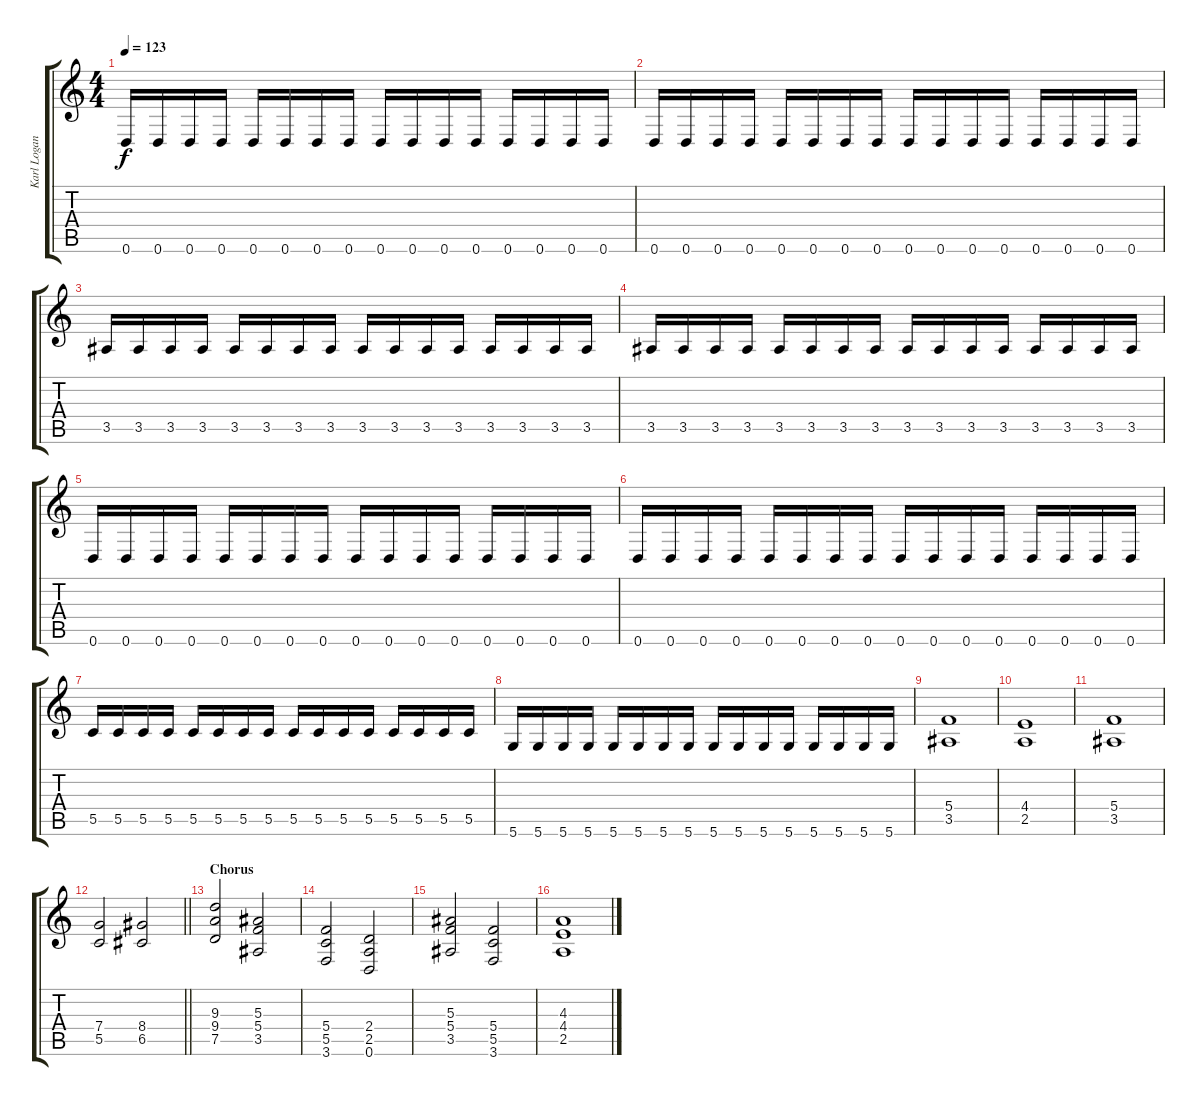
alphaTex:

\track ("Karl Logan" "Karl Logan") {instrument distortionguitar}
\staff {score tabs}
\tuning (D4 A3 F3 C3 G2 D2) {hide}
\ts (4 4)
\tempo 123
\clef g2
\ks c
0.6.16{dy f} 0.6.16 0.6.16 0.6.16 0.6.16 0.6.16 0.6.16 0.6.16 0.6.16 0.6.16 0.6.16 0.6.16 0.6.16 0.6.16 0.6.16 0.6.16 |
0.6.16 0.6.16 0.6.16 0.6.16 0.6.16 0.6.16 0.6.16 0.6.16 0.6.16 0.6.16 0.6.16 0.6.16 0.6.16 0.6.16 0.6.16 0.6.16 |
3.5.16 3.5.16 3.5.16 3.5.16 3.5.16 3.5.16 3.5.16 3.5.16 3.5.16 3.5.16 3.5.16 3.5.16 3.5.16 3.5.16 3.5.16 3.5.16 |
3.5.16 3.5.16 3.5.16 3.5.16 3.5.16 3.5.16 3.5.16 3.5.16 3.5.16 3.5.16 3.5.16 3.5.16 3.5.16 3.5.16 3.5.16 3.5.16 |
0.6.16 0.6.16 0.6.16 0.6.16 0.6.16 0.6.16 0.6.16 0.6.16 0.6.16 0.6.16 0.6.16 0.6.16 0.6.16 0.6.16 0.6.16 0.6.16 |
0.6.16 0.6.16 0.6.16 0.6.16 0.6.16 0.6.16 0.6.16 0.6.16 0.6.16 0.6.16 0.6.16 0.6.16 0.6.16 0.6.16 0.6.16 0.6.16 |
5.5.16 5.5.16 5.5.16 5.5.16 5.5.16 5.5.16 5.5.16 5.5.16 5.5.16 5.5.16 5.5.16 5.5.16 5.5.16 5.5.16 5.5.16 5.5.16 |
5.6.16 5.6.16 5.6.16 5.6.16 5.6.16 5.6.16 5.6.16 5.6.16 5.6.16 5.6.16 5.6.16 5.6.16 5.6.16 5.6.16 5.6.16 5.6.16 |
(5.4 3.5).1 |
(4.4 2.5).1 |
(5.4 3.5).1 |
\barLineRight lightlight
(7.4 5.5).2 (8.4 6.5).2 |
\section ("" "Chorus")
(9.3 9.4 7.5).2 (5.3 5.4 3.5).2 |
(5.4 5.5 3.6).2 (2.4 2.5 0.6).2 |
(5.3 5.4 3.5).2 (5.4 5.5 3.6).2 |
(4.3 4.4 2.5).1
